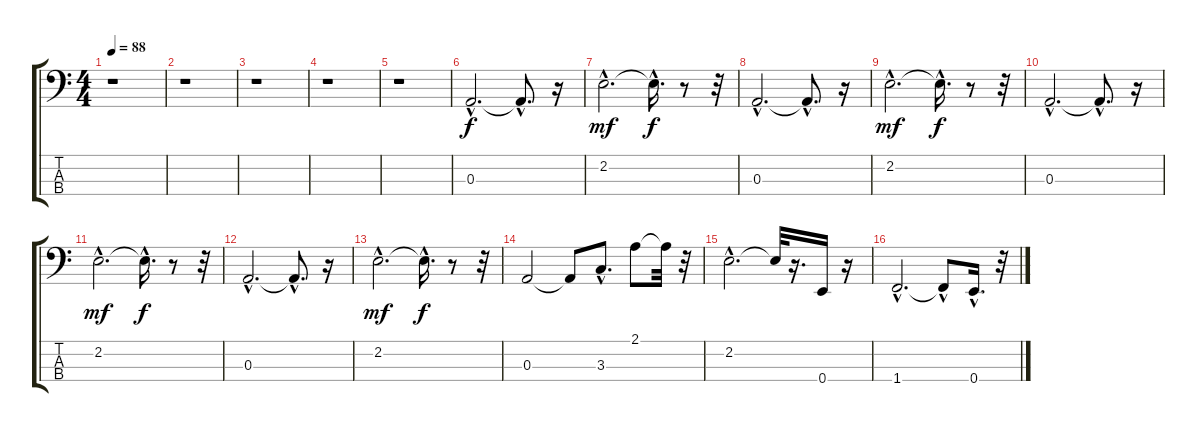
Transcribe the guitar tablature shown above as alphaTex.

\track "" {instrument electricbassfinger}
\staff {score tabs}
\tuning (G2 D2 A1 E1) {hide}
\ts (4 4)
\tempo 88
\clef f4
\ks c
r.1{dy f instrument electricbassfinger} |
r.1 |
r.1 |
r.1 |
r.1 |
0.3{hac}.2{d} 0.3{hac t}.8{d} r.16 |
2.2{hac}.2{d dy mf} 2.2{hac t}.16{d dy f} r.8 r.32 |
0.3{hac}.2{d} 0.3{hac t}.8{d} r.16 |
2.2{hac}.2{d dy mf} 2.2{hac t}.16{d dy f} r.8 r.32 |
0.3{hac}.2{d} 0.3{hac t}.8{d} r.16 |
2.2{hac}.2{d dy mf} 2.2{hac t}.16{d dy f} r.8 r.32 |
0.3{hac}.2{d} 0.3{hac t}.8{d} r.16 |
2.2{hac}.2{d dy mf} 2.2{hac t}.16{d dy f} r.8 r.32 |
0.3.2 0.3{t}.8 3.3{hac}.8{d} 2.1.8 2.1{t}.32 r.32 |
2.2{hac}.2{d} 2.2{t}.32 r.16{d} 0.4.16 r.16 |
1.4{hac}.2{d} 1.4{hac t}.8 0.4{hac}.16{d} r.32
